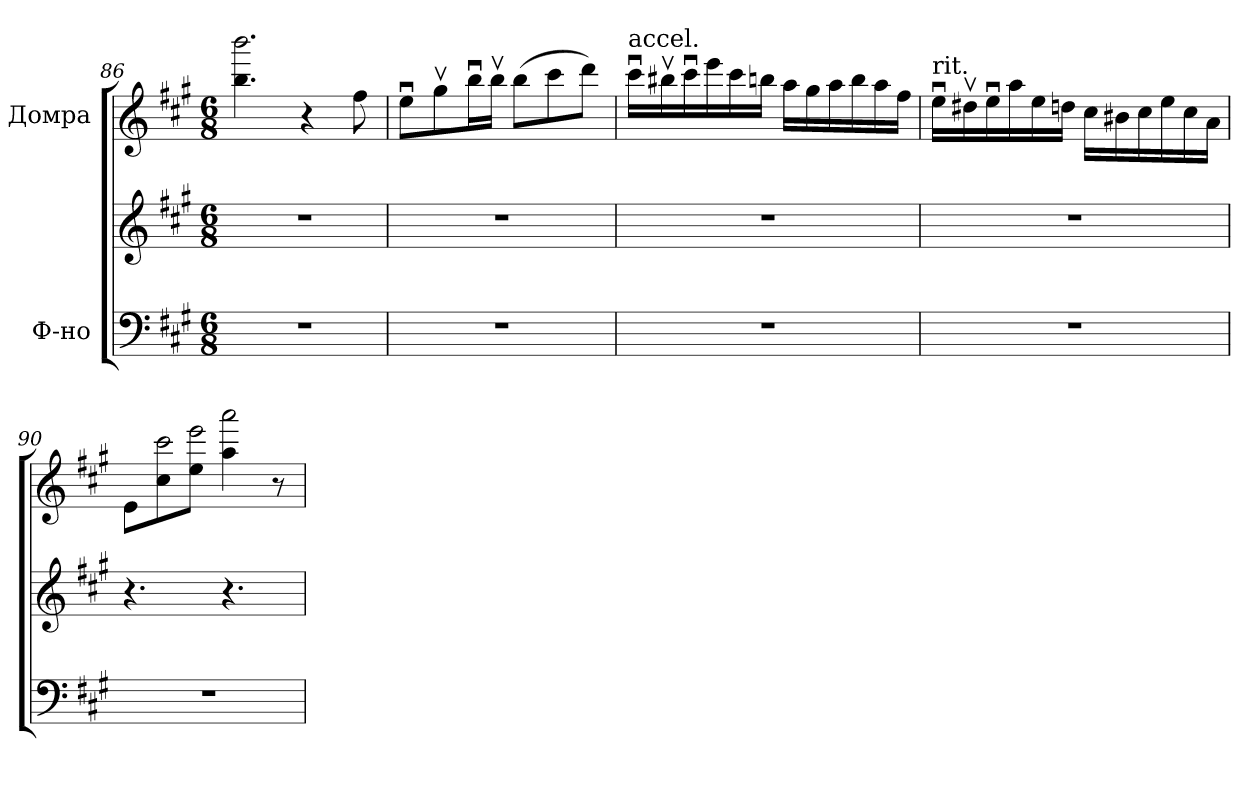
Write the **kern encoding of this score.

**kern	**kern	**kern
*part2	*part2	*part1
*staff3	*staff2	*staff1
*I"Ф-но	*	*I"Домра
*clefF4	*clefG2	*clefG2
*k[f#c#g#]	*k[f#c#g#]	*k[f#c#g#]
*A:	*A:	*A:
*M6/8	*M6/8	*M6/8
=86	=86	=86
!LO:N:vis=1	!LO:N:vis=1	!LO:N:n=2:head=open
2.r	2.r	4.bbi\ 4.bbbi
.	.	4r
.	.	8ff#i\
=87	=87	=87
!LO:N:vis=1	!LO:N:vis=1	!
2.r	2.r	8eeui\L
.	.	8gg#vi\
.	.	16bbui\L
.	.	16bbvi\JJ
.	.	(8bbi\L
.	.	8ccc#i\
.	.	8dddi\J)
=88	=88	=88
!	!	!LO:TX:t=accel.
!LO:N:vis=1	!LO:N:vis=1	!
2.r	2.r	16ccc#ui\LL
.	.	16bb#Xvi\
.	.	16ccc#ui\
.	.	16eeei\
.	.	16ccc#i\
.	.	16bbni\JJ
.	.	16aai\LL
.	.	16gg#i\
.	.	16aai\
.	.	16bbi\
.	.	16aai\
.	.	16ff#i\JJ
!!LO:LB:g=z
=89	=89	=89
!	!	!LO:TX:t=rit.
!LO:N:vis=1	!LO:N:vis=1	!
2.r	2.r	16eeui\LL
.	.	16dd#Xvi\
.	.	16eeui\
.	.	16aai\
.	.	16eei\
.	.	16ddni\JJ
.	.	16cc#i\LL
.	.	16b#Xi\
.	.	16cc#i\
.	.	16eei\
.	.	16cc#i\
.	.	16ai\JJ
=90	=90	=90
!LO:N:vis=1	!	!
2.r	4.r	8ei\L
!	!	!LO:N:n=2:head=open
.	.	8cc#i\ 8ccc#i
!	!	!LO:N:n=2:head=open
.	.	8eei\ 8eeeiJ
!	!	!LO:N:n=2:head=open
.	4.r	4aai\ 4aaai
.	.	8r
=	=	=
*-	*-	*-
